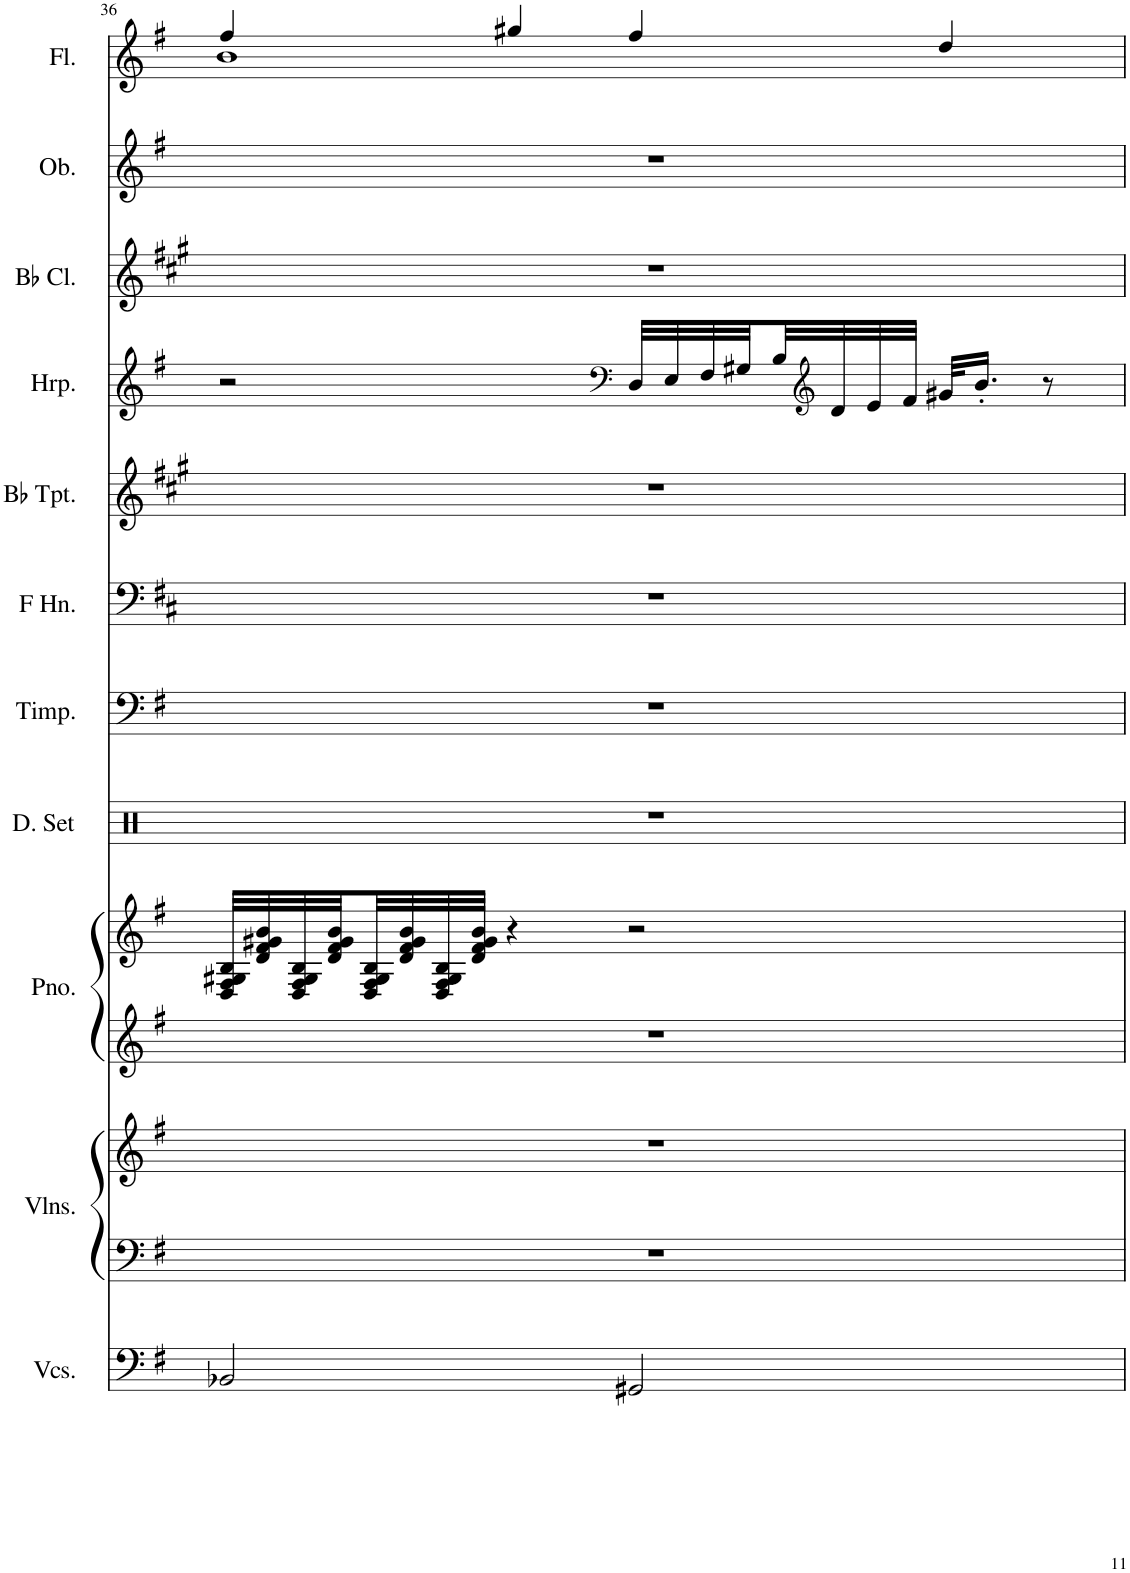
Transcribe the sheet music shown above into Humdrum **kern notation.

**kern	**kern	**kern	**kern	**kern	**kern	**kern	**kern	**kern	**kern	**kern	**kern	**kern
*part11	*part10	*part10	*part9	*part9	*part8	*part7	*part6	*part5	*part4	*part3	*part2	*part1
*staff13	*staff12	*staff11	*staff10	*staff9	*staff8	*staff7	*staff6	*staff5	*staff4	*staff3	*staff2	*staff1
*I"Violoncellos	*I"Violins	*	*I"Piano, Vl.I	*	*I"Drumset	*I"Timpani	*I"Horn in F	*I"Bb Trumpet	*I"Harp	*I"Bb Clarinet	*I"Oboe	*I"Flute
*I'Vcs.	*I'Vlns.	*	*I'Pno.	*	*I'D. Set	*I'Timp.	*	*I'Bb Tpt.	*I'Hrp.	*I'Bb Cl.	*I'Ob.	*I'Fl.
!!LO:PB:g=z
*clefF4	*clefF4	*clefG2	*clefG2	*clefG2	*clefX	*clefF4	*clefF4	*clefG2	*clefG2	*clefG2	*clefG2	*clefG2
*	*	*	*	*	*	*	*Trd4c7	*Trd1c2	*	*Trd1c2	*	*
*k[f#]	*k[f#]	*k[f#]	*k[f#]	*k[f#]	*k[]	*k[f#]	*k[f#c#]	*k[f#c#g#]	*k[f#]	*k[f#c#g#]	*k[f#]	*k[f#]
*M4/4	*M4/4	*M4/4	*M4/4	*M4/4	*M4/4	*M4/4	*M4/4	*M4/4	*M4/4	*M4/4	*M4/4	*M4/4
=36	=36	=36	=36	=36	=36	=36	=36	=36	=36	=36	=36	=36
*	*	*	*	*	*	*	*	*	*	*	*	*^
2BB-X/	1r	1r	1r	32D/ 32F#/ 32G#X/ 32B/LLL	1r	1r	1r	1r	2r	1r	1r	4ff#/	1b
.	.	.	.	32d/ 32f#/ 32g#X/ 32b/	.	.	.	.	.	.	.	.	.
.	.	.	.	32D/ 32F#/ 32G#/ 32B/	.	.	.	.	.	.	.	.	.
.	.	.	.	32d/ 32f#/ 32g#/ 32b/	.	.	.	.	.	.	.	.	.
.	.	.	.	32D/ 32F#/ 32G#/ 32B/	.	.	.	.	.	.	.	.	.
.	.	.	.	32d/ 32f#/ 32g#/ 32b/	.	.	.	.	.	.	.	.	.
.	.	.	.	32D/ 32F#/ 32G#/ 32B/	.	.	.	.	.	.	.	.	.
.	.	.	.	32d/ 32f#/ 32g#/ 32b/JJJ	.	.	.	.	.	.	.	.	.
.	.	.	.	4r	.	.	.	.	.	.	.	4gg#X/	.
*	*	*	*	*	*	*	*	*	*clefF4	*	*	*	*
2GG#X/	.	.	.	2r	.	.	.	.	32D/LLL	.	.	4ff#/	.
.	.	.	.	.	.	.	.	.	32E/	.	.	.	.
.	.	.	.	.	.	.	.	.	32F#/	.	.	.	.
.	.	.	.	.	.	.	.	.	32G#X/	.	.	.	.
.	.	.	.	.	.	.	.	.	32B/	.	.	.	.
*	*	*	*	*	*	*	*	*	*clefG2	*	*	*	*
.	.	.	.	.	.	.	.	.	32d/	.	.	.	.
.	.	.	.	.	.	.	.	.	32e/	.	.	.	.
.	.	.	.	.	.	.	.	.	32f#/JJJ	.	.	.	.
.	.	.	.	.	.	.	.	.	32g#X/KLL	.	.	4dd/	.
.	.	.	.	.	.	.	.	.	16.b'/JJ	.	.	.	.
.	.	.	.	.	.	.	.	.	8r	.	.	.	.
*	*	*	*	*	*	*	*	*	*	*	*	*v	*v
=	=	=	=	=	=	=	=	=	=	=	=	=
*-	*-	*-	*-	*-	*-	*-	*-	*-	*-	*-	*-	*-
